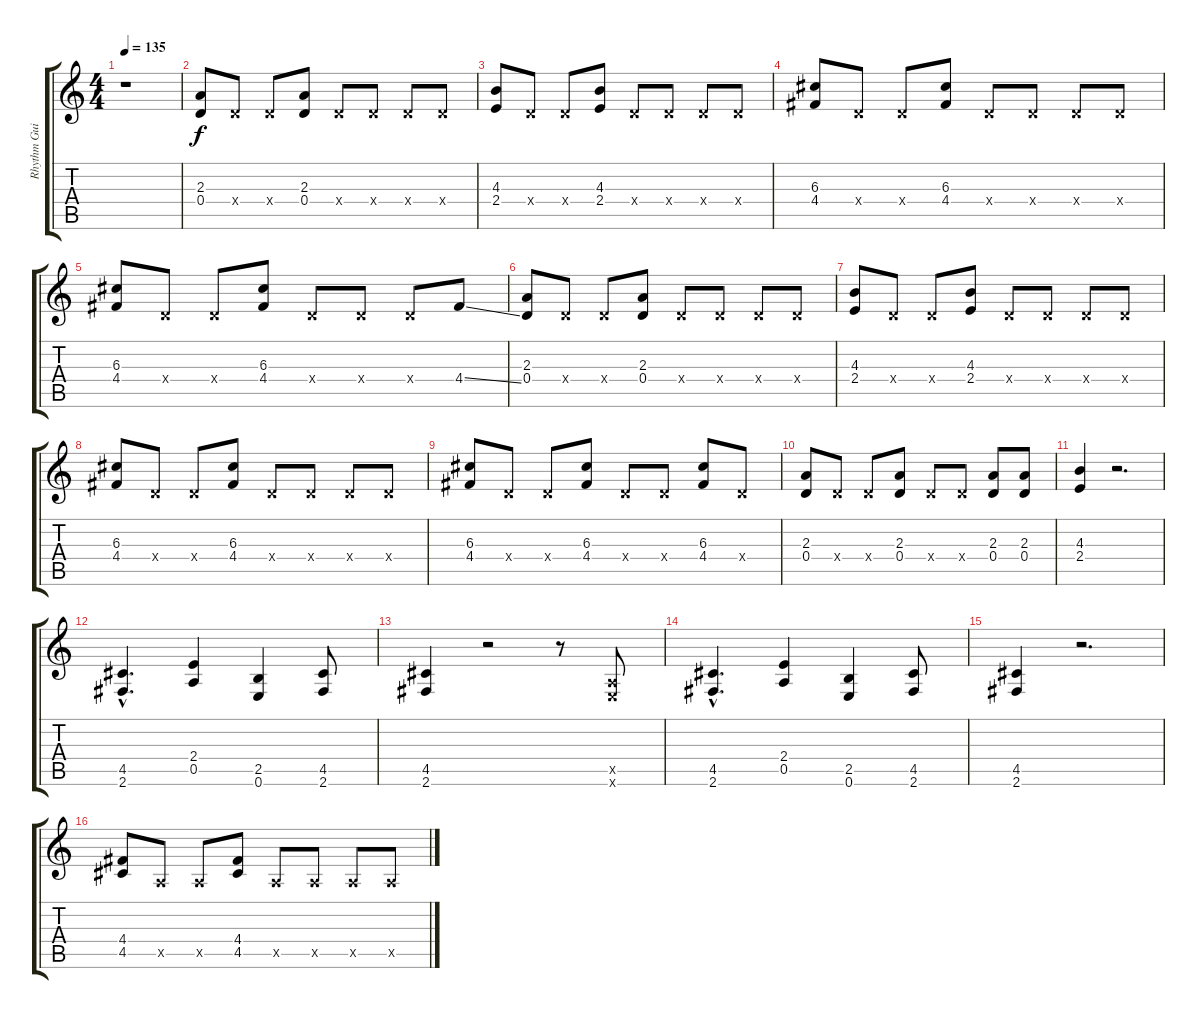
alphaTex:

\track ("Rhythm Guitar" "Rhythm Gui") {instrument overdrivenguitar}
\staff {score tabs}
\tuning (E4 B3 G3 D3 A2 E2) {hide}
\ts (4 4)
\tempo 135
\clef g2
\ks c
r.1{dy f instrument overdrivenguitar} |
(2.3 0.4).8 0.4{x}.8 0.4{x}.8 (2.3 0.4).8 0.4{x}.8 0.4{x}.8 0.4{x}.8 0.4{x}.8 |
(4.3 2.4).8 0.4{x}.8 0.4{x}.8 (4.3 2.4).8 0.4{x}.8 0.4{x}.8 0.4{x}.8 0.4{x}.8 |
(6.3 4.4).8 0.4{x}.8 0.4{x}.8 (6.3 4.4).8 0.4{x}.8 0.4{x}.8 0.4{x}.8 0.4{x}.8 |
(6.3 4.4).8 0.4{x}.8 0.4{x}.8 (6.3 4.4).8 0.4{x}.8 0.4{x}.8 0.4{x}.8 4.4{ss}.8 |
(2.3 0.4).8 0.4{x}.8 0.4{x}.8 (2.3 0.4).8 0.4{x}.8 0.4{x}.8 0.4{x}.8 0.4{x}.8 |
(4.3 2.4).8 0.4{x}.8 0.4{x}.8 (4.3 2.4).8 0.4{x}.8 0.4{x}.8 0.4{x}.8 0.4{x}.8 |
(6.3 4.4).8 0.4{x}.8 0.4{x}.8 (6.3 4.4).8 0.4{x}.8 0.4{x}.8 0.4{x}.8 0.4{x}.8 |
(6.3 4.4).8 0.4{x}.8 0.4{x}.8 (6.3 4.4).8 0.4{x}.8 0.4{x}.8 (6.3 4.4).8 0.4{x}.8 |
(2.3 0.4).8 0.4{x}.8 0.4{x}.8 (2.3 0.4).8 0.4{x}.8 0.4{x}.8 (2.3 0.4).8 (2.3 0.4).8 |
(4.3 2.4).4 r.2{d} |
(4.5{hac} 2.6{hac}).4{d} (2.4 0.5).4 (2.5 0.6).4 (4.5 2.6).8 |
(4.5 2.6).4 r.2 r.8 (0.5{x} 0.6{x}).8 |
(4.5{hac} 2.6{hac}).4{d} (2.4 0.5).4 (2.5 0.6).4 (4.5 2.6).8 |
(4.5 2.6).4 r.2{d} |
(4.4 4.5).8 0.5{x}.8 0.5{x}.8 (4.4 4.5).8 0.5{x}.8 0.5{x}.8 0.5{x}.8 0.5{x}.8
